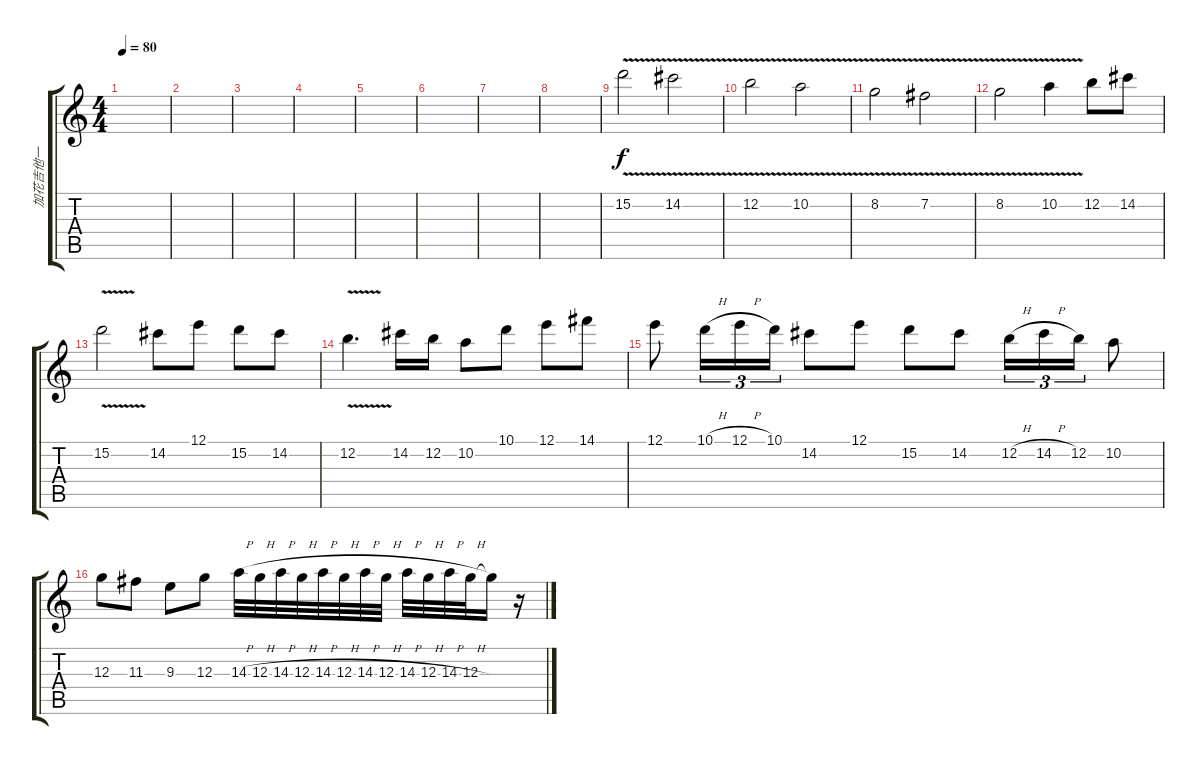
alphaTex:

\track ("加花吉他一" "加花吉他一") {instrument distortionguitar}
\staff {score tabs}
\tuning (E4 B3 G3 D3 A2 E2) {hide}
\ts (4 4)
\tempo 80
\clef g2
\ks c
|
|
|
|
|
|
|
|
15.2{v}.2 14.2{v}.2 |
12.2{v}.2 10.2{v}.2 |
8.2{v}.2 7.2{v}.2 |
8.2{v}.2 10.2{v}.4 12.2.8 14.2.8 |
15.2{v}.2 14.2.8 12.1.8 15.2.8 14.2.8 |
12.2{v}.4{d} 14.2.16 12.2.16 10.2.8 10.1.8 12.1.8 14.1.8 |
12.1.8 10.1{h}.16{tu (3 2)} 12.1{h}.16{tu (3 2)} 10.1.16{tu (3 2)} 14.2.8 12.1.8 15.2.8 14.2.8 12.2{h}.16{tu (3 2)} 14.2{h}.16{tu (3 2)} 12.2.16{tu (3 2)} 10.2.8 |
12.3.8 11.3.8 9.3.8 12.3.8 14.3{h}.32 12.3{h}.32 14.3{h}.32 12.3{h}.32 14.3{h}.32 12.3{h}.32 14.3{h}.32 12.3{h}.32 14.3{h}.32 12.3{h}.32 14.3{h}.32 12.3{h}.32 12.3{t}.16 r.16
